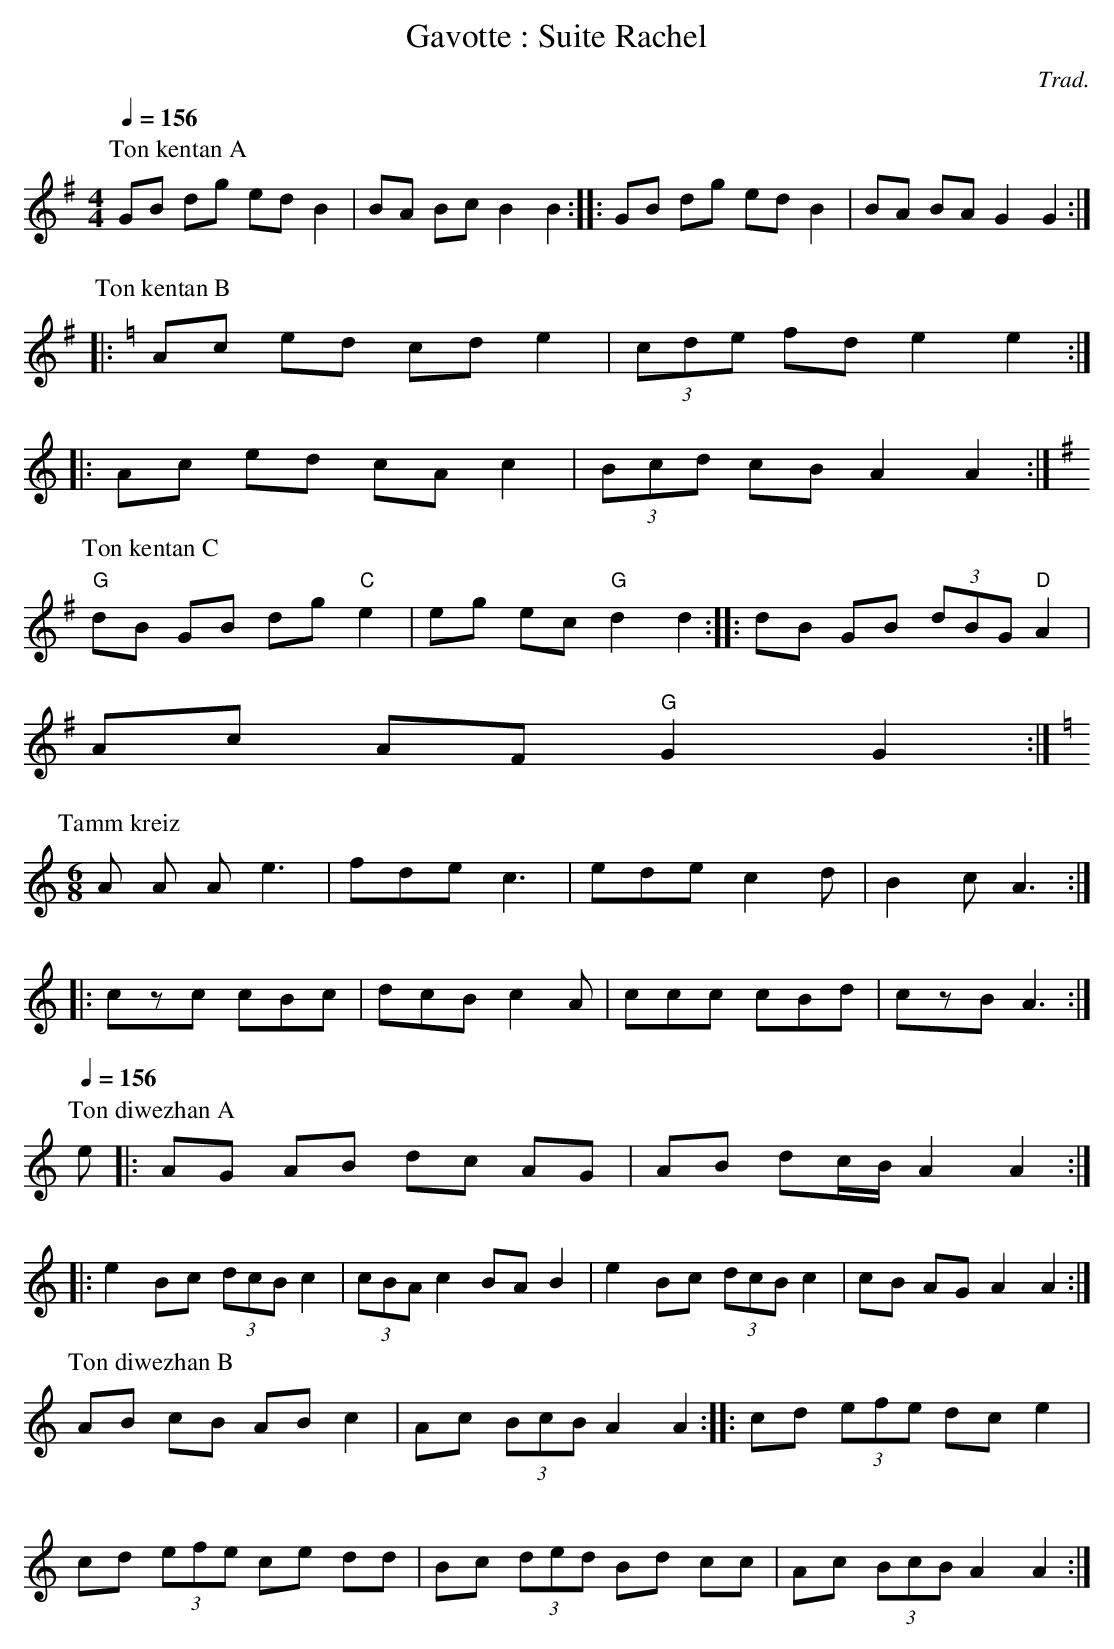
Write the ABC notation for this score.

X:1
T:Gavotte : Suite Rachel
C:Trad.
K:G
P:Ton kentan A
Q:1/4=156
M:4/4
L:1/8
K:G
GB dg ed B2|BA Bc B2 B2 :: GB dg ed B2|BA BA G2 G2 :|
P:Ton kentan B
K:C
|: Ac ed cd e2 | (3cde fd e2 e2 ::
Ac ed cA c2 | (3Bcd cB A2 A2 :|
P:Ton kentan C
K:G
"G"dB GB dg "C"e2 | eg ec "G"d2 d2 :: dB GB (3dBG "D"A2 |
Ac AF "G"G2 G2 :|
P:Tamm kreiz
M:6/8
L:1/8
K:C
A A A e3 | fde c3 | ede c2 d | B2 c A3 ::
czc cBc | dcB c2 A | ccc cBd | czB A3 :|
P:Ton diwezhan A
Q:1/4=156
K:C
e|: AG AB dc AG|AB dc/B/ A2 A2 ::
e2 Bc (3dcB c2|(3cBA c2 BA B2| e2 Bc (3dcB c2|cB AG A2 A2:|
P:Ton diwezhan B
AB cB AB c2 | Ac (3BcB A2 A2 :: cd (3efe dc e2 |
cd (3efe ce dd | Bc (3ded Bd cc | Ac (3BcB A2 A2 :|
